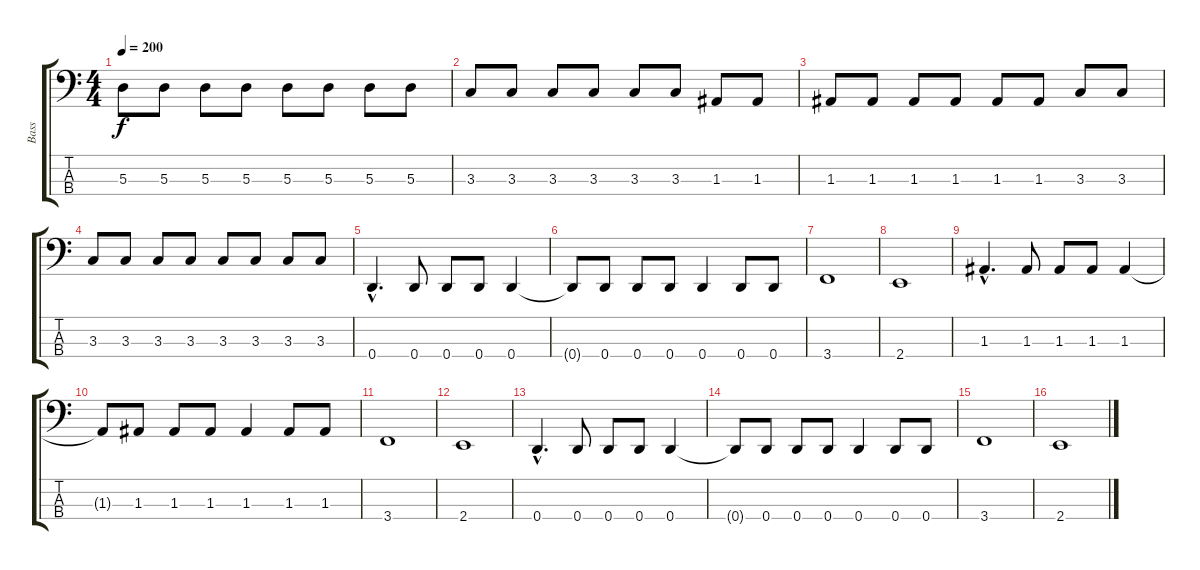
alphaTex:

\track ("Bass" "Bass") {instrument electricbassfinger}
\staff {score tabs}
\tuning (G2 D2 A1 D1) {hide}
\ts (4 4)
\tempo 200
\clef f4
\ks c
5.3.8{dy f} 5.3.8 5.3.8 5.3.8 5.3.8 5.3.8 5.3.8 5.3.8 |
3.3.8 3.3.8 3.3.8 3.3.8 3.3.8 3.3.8 1.3.8 1.3.8 |
1.3.8 1.3.8 1.3.8 1.3.8 1.3.8 1.3.8 3.3.8 3.3.8 |
3.3.8 3.3.8 3.3.8 3.3.8 3.3.8 3.3.8 3.3.8 3.3.8 |
0.4{hac}.4{d} 0.4.8 0.4.8 0.4.8 0.4.4 |
0.4{t}.8 0.4.8 0.4.8 0.4.8 0.4.4 0.4.8 0.4.8 |
3.4.1 |
2.4.1 |
1.3{hac}.4{d} 1.3.8 1.3.8 1.3.8 1.3.4 |
1.3{t}.8 1.3.8 1.3.8 1.3.8 1.3.4 1.3.8 1.3.8 |
3.4.1 |
2.4.1 |
0.4{hac}.4{d} 0.4.8 0.4.8 0.4.8 0.4.4 |
0.4{t}.8 0.4.8 0.4.8 0.4.8 0.4.4 0.4.8 0.4.8 |
3.4.1 |
2.4.1
